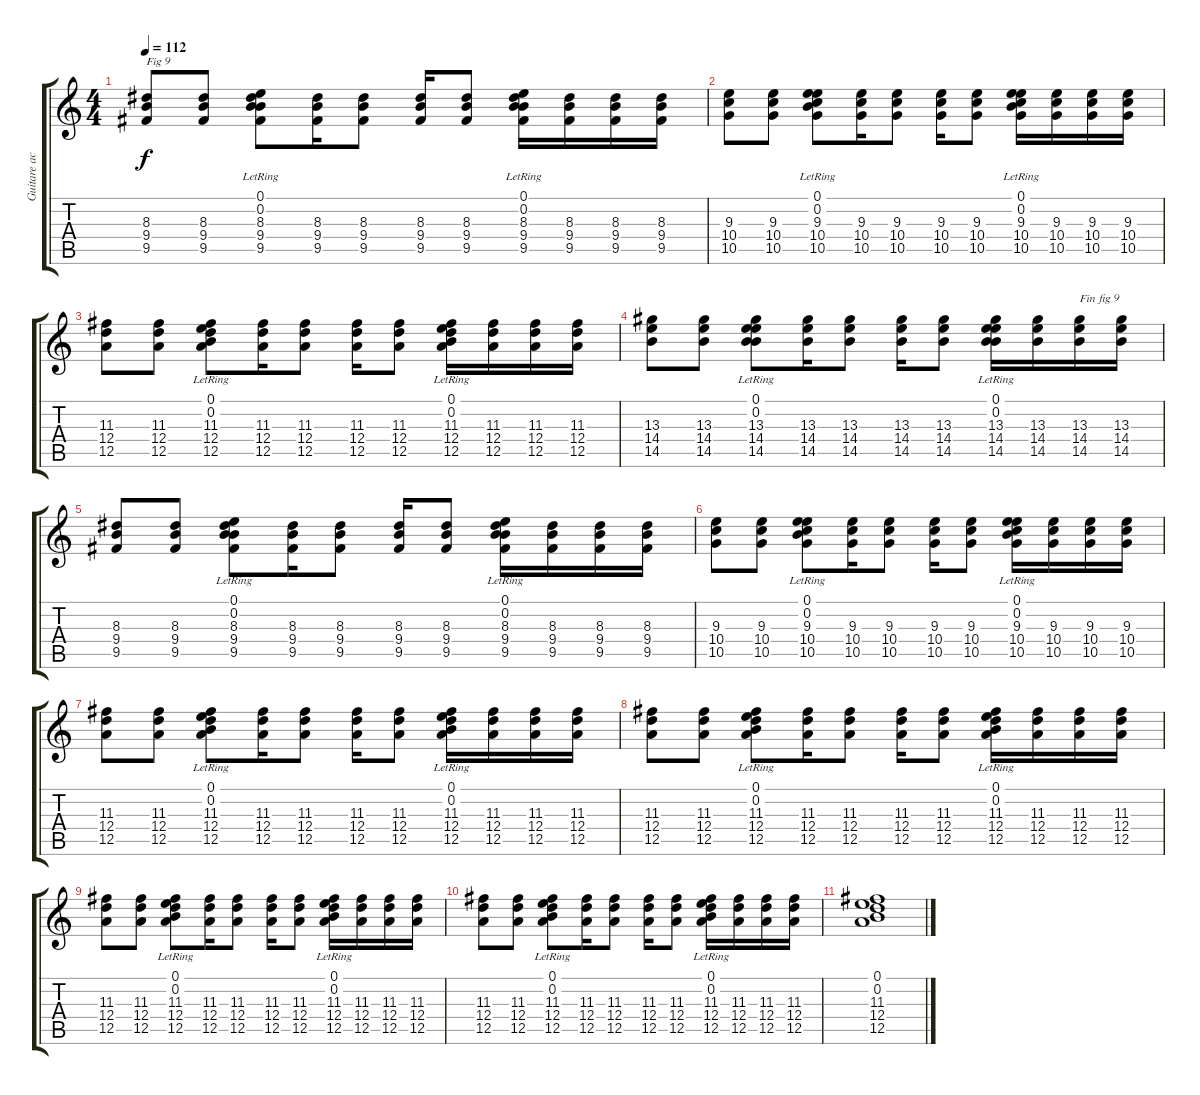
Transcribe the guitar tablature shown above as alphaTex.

\track ("Guitare acou 3 " "Guitare ac") {instrument acousticguitarsteel}
\staff {score tabs}
\tuning (E4 B3 G3 D3 A2 E2) {hide}
\ts (4 4)
\tempo 112
\clef g2
\ks c
(8.3 9.4 9.5).8{txt "Fig 9" dy f} (8.3 9.4 9.5).8 (0.1{lr} 0.2{lr} 8.3 9.4 9.5).8 (8.3 9.4 9.5).16 (8.3 9.4 9.5).8 (8.3 9.4 9.5).16 (8.3 9.4 9.5).8 (0.1{lr} 0.2{lr} 8.3 9.4 9.5).16 (8.3 9.4 9.5).16 (8.3 9.4 9.5).16 (8.3 9.4 9.5).16 |
(9.3 10.4 10.5).8 (9.3 10.4 10.5).8 (0.1{lr} 0.2{lr} 9.3 10.4 10.5).8 (9.3 10.4 10.5).16 (9.3 10.4 10.5).8 (9.3 10.4 10.5).16 (9.3 10.4 10.5).8 (0.1{lr} 0.2{lr} 9.3 10.4 10.5).16 (9.3 10.4 10.5).16 (9.3 10.4 10.5).16 (9.3 10.4 10.5).16 |
(11.3 12.4 12.5).8 (11.3 12.4 12.5).8 (0.1{lr} 0.2{lr} 11.3 12.4 12.5).8 (11.3 12.4 12.5).16 (11.3 12.4 12.5).8 (11.3 12.4 12.5).16 (11.3 12.4 12.5).8 (0.1{lr} 0.2{lr} 11.3 12.4 12.5).16 (11.3 12.4 12.5).16 (11.3 12.4 12.5).16 (11.3 12.4 12.5).16 |
(13.3 14.4 14.5).8 (13.3 14.4 14.5).8 (0.1{lr} 0.2{lr} 13.3 14.4 14.5).8 (13.3 14.4 14.5).16 (13.3 14.4 14.5).8 (13.3 14.4 14.5).16 (13.3 14.4 14.5).8 (0.1{lr} 0.2{lr} 13.3 14.4 14.5).16 (13.3 14.4 14.5).16 (13.3 14.4 14.5).16{txt "Fin fig 9"} (13.3 14.4 14.5).16 |
(8.3 9.4 9.5).8 (8.3 9.4 9.5).8 (0.1{lr} 0.2{lr} 8.3 9.4 9.5).8 (8.3 9.4 9.5).16 (8.3 9.4 9.5).8 (8.3 9.4 9.5).16 (8.3 9.4 9.5).8 (0.1{lr} 0.2{lr} 8.3 9.4 9.5).16 (8.3 9.4 9.5).16 (8.3 9.4 9.5).16 (8.3 9.4 9.5).16 |
(9.3 10.4 10.5).8 (9.3 10.4 10.5).8 (0.1{lr} 0.2{lr} 9.3 10.4 10.5).8 (9.3 10.4 10.5).16 (9.3 10.4 10.5).8 (9.3 10.4 10.5).16 (9.3 10.4 10.5).8 (0.1{lr} 0.2{lr} 9.3 10.4 10.5).16 (9.3 10.4 10.5).16 (9.3 10.4 10.5).16 (9.3 10.4 10.5).16 |
(11.3 12.4 12.5).8 (11.3 12.4 12.5).8 (0.1{lr} 0.2{lr} 11.3 12.4 12.5).8 (11.3 12.4 12.5).16 (11.3 12.4 12.5).8 (11.3 12.4 12.5).16 (11.3 12.4 12.5).8 (0.1{lr} 0.2{lr} 11.3 12.4 12.5).16 (11.3 12.4 12.5).16 (11.3 12.4 12.5).16 (11.3 12.4 12.5).16 |
(11.3 12.4 12.5).8 (11.3 12.4 12.5).8 (0.1{lr} 0.2{lr} 11.3 12.4 12.5).8 (11.3 12.4 12.5).16 (11.3 12.4 12.5).8 (11.3 12.4 12.5).16 (11.3 12.4 12.5).8 (0.1{lr} 0.2{lr} 11.3 12.4 12.5).16 (11.3 12.4 12.5).16 (11.3 12.4 12.5).16 (11.3 12.4 12.5).16 |
(11.3 12.4 12.5).8 (11.3 12.4 12.5).8 (0.1{lr} 0.2{lr} 11.3 12.4 12.5).8 (11.3 12.4 12.5).16 (11.3 12.4 12.5).8 (11.3 12.4 12.5).16 (11.3 12.4 12.5).8 (0.1{lr} 0.2{lr} 11.3 12.4 12.5).16 (11.3 12.4 12.5).16 (11.3 12.4 12.5).16 (11.3 12.4 12.5).16 |
(11.3 12.4 12.5).8 (11.3 12.4 12.5).8 (0.1{lr} 0.2{lr} 11.3 12.4 12.5).8 (11.3 12.4 12.5).16 (11.3 12.4 12.5).8 (11.3 12.4 12.5).16 (11.3 12.4 12.5).8 (0.1{lr} 0.2{lr} 11.3 12.4 12.5).16 (11.3 12.4 12.5).16 (11.3 12.4 12.5).16 (11.3 12.4 12.5).16 |
(0.1 0.2 11.3 12.4 12.5).1
